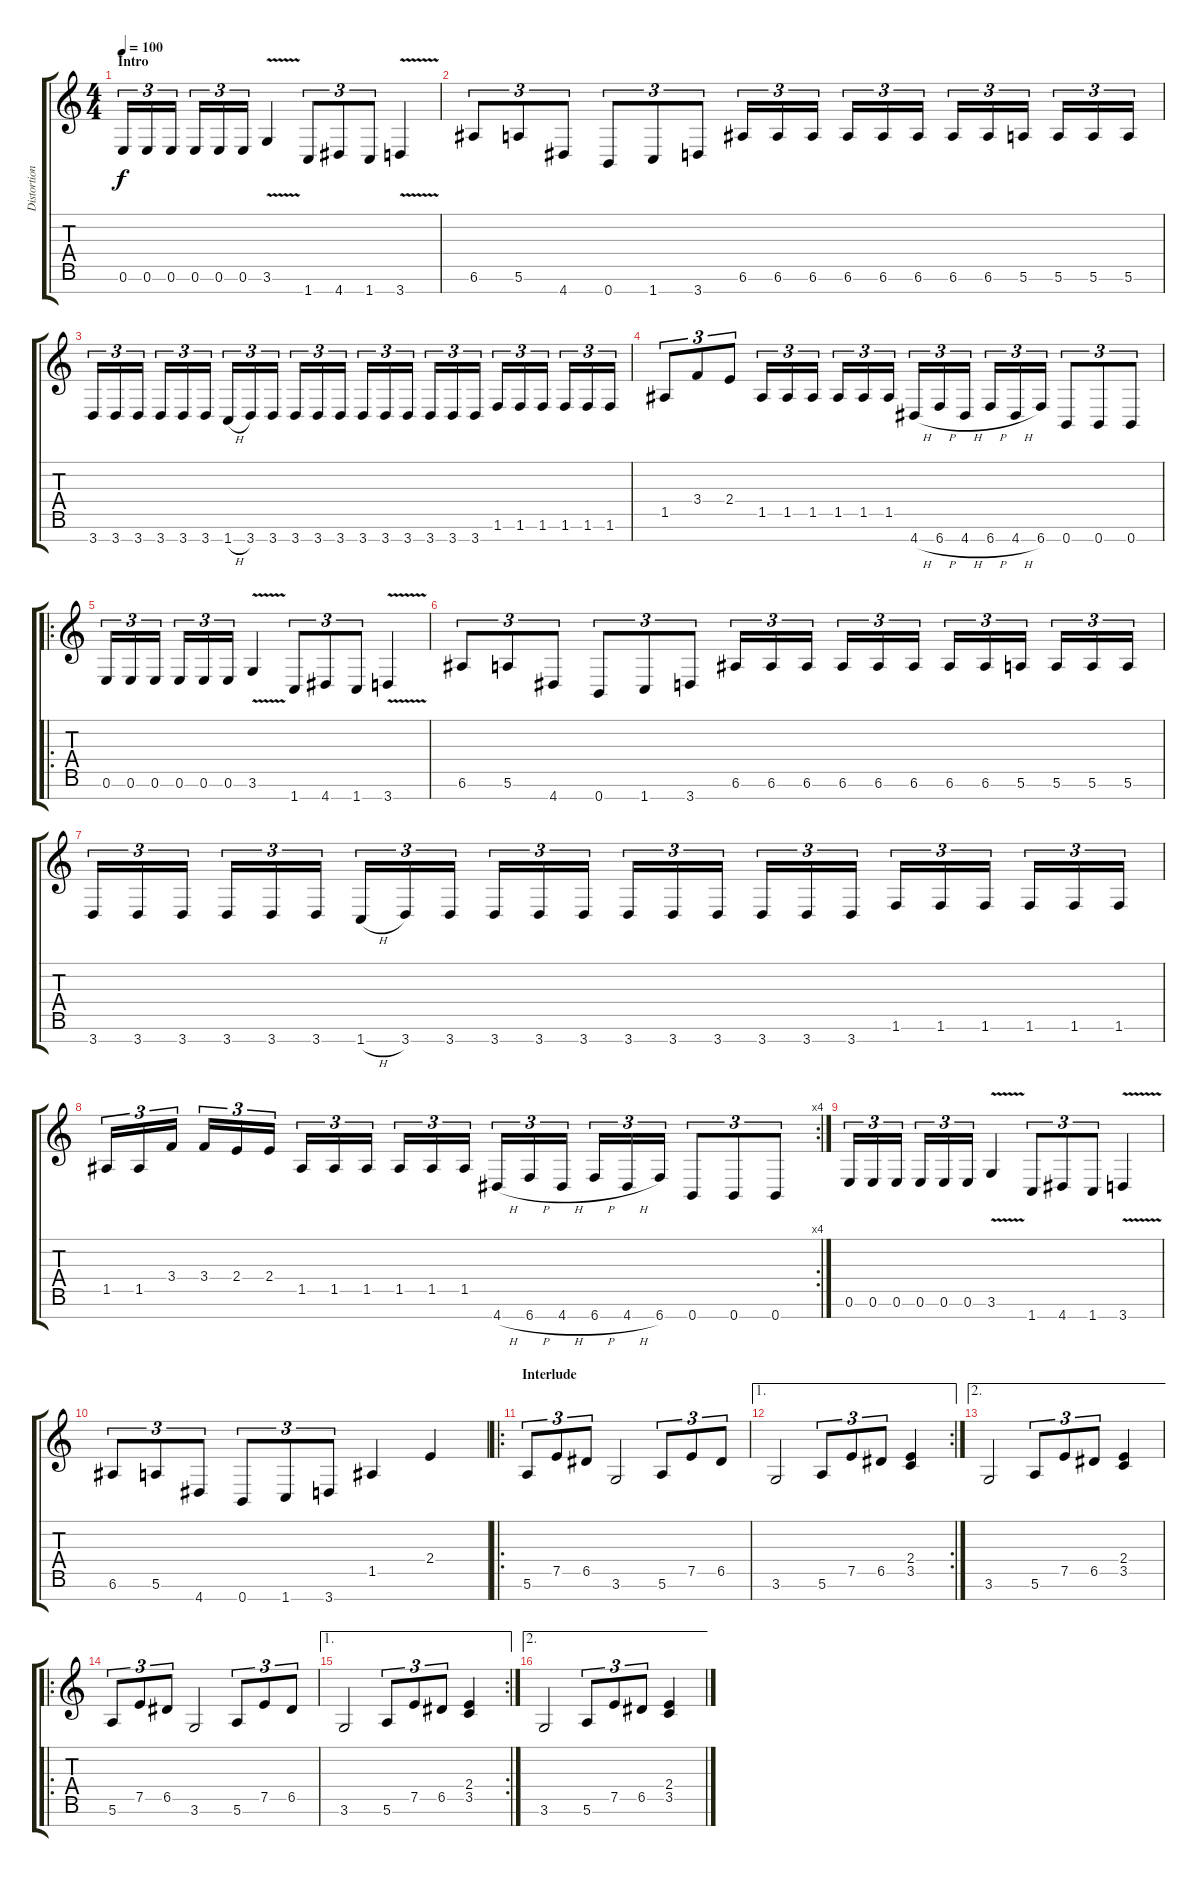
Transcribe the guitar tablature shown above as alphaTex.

\track ("Distortion Guitar" "Distortion") {instrument distortionguitar}
\staff {score tabs}
\tuning (E4 B3 G3 D3 A2 E2 B1) {hide}
\ts (4 4)
\section ("" "Intro")
\tempo 100
\clef g2
\ks c
0.6.16{tu (3 2) dy f instrument distortionguitar} 0.6.16{tu (3 2)} 0.6.16{tu (3 2)} 0.6.16{tu (3 2)} 0.6.16{tu (3 2)} 0.6.16{tu (3 2)} 3.6{v}.4 1.7.8{tu (3 2)} 4.7.8{tu (3 2)} 1.7.8{tu (3 2)} 3.7{v}.4 |
6.6.8{tu (3 2)} 5.6.8{tu (3 2)} 4.7.8{tu (3 2)} 0.7.8{tu (3 2)} 1.7.8{tu (3 2)} 3.7.8{tu (3 2)} 6.6.16{tu (3 2)} 6.6.16{tu (3 2)} 6.6.16{tu (3 2)} 6.6.16{tu (3 2)} 6.6.16{tu (3 2)} 6.6.16{tu (3 2)} 6.6.16{tu (3 2)} 6.6.16{tu (3 2)} 5.6.16{tu (3 2)} 5.6.16{tu (3 2)} 5.6.16{tu (3 2)} 5.6.16{tu (3 2)} |
3.7.16{tu (3 2)} 3.7.16{tu (3 2)} 3.7.16{tu (3 2)} 3.7.16{tu (3 2)} 3.7.16{tu (3 2)} 3.7.16{tu (3 2)} 1.7{h}.16{tu (3 2)} 3.7.16{tu (3 2)} 3.7.16{tu (3 2)} 3.7.16{tu (3 2)} 3.7.16{tu (3 2)} 3.7.16{tu (3 2)} 3.7.16{tu (3 2)} 3.7.16{tu (3 2)} 3.7.16{tu (3 2)} 3.7.16{tu (3 2)} 3.7.16{tu (3 2)} 3.7.16{tu (3 2)} 1.6.16{tu (3 2)} 1.6.16{tu (3 2)} 1.6.16{tu (3 2)} 1.6.16{tu (3 2)} 1.6.16{tu (3 2)} 1.6.16{tu (3 2)} |
1.5.8{tu (3 2)} 3.4.8{tu (3 2)} 2.4.8{tu (3 2)} 1.5.16{tu (3 2)} 1.5.16{tu (3 2)} 1.5.16{tu (3 2)} 1.5.16{tu (3 2)} 1.5.16{tu (3 2)} 1.5.16{tu (3 2)} 4.7{h}.16{tu (3 2)} 6.7{h}.16{tu (3 2)} 4.7{h}.16{tu (3 2)} 6.7{h}.16{tu (3 2)} 4.7{h}.16{tu (3 2)} 6.7.16{tu (3 2)} 0.7.8{tu (3 2)} 0.7.8{tu (3 2)} 0.7.8{tu (3 2)} |
\ro
0.6.16{tu (3 2)} 0.6.16{tu (3 2)} 0.6.16{tu (3 2)} 0.6.16{tu (3 2)} 0.6.16{tu (3 2)} 0.6.16{tu (3 2)} 3.6{v}.4 1.7.8{tu (3 2)} 4.7.8{tu (3 2)} 1.7.8{tu (3 2)} 3.7{v}.4 |
6.6.8{tu (3 2)} 5.6.8{tu (3 2)} 4.7.8{tu (3 2)} 0.7.8{tu (3 2)} 1.7.8{tu (3 2)} 3.7.8{tu (3 2)} 6.6.16{tu (3 2)} 6.6.16{tu (3 2)} 6.6.16{tu (3 2)} 6.6.16{tu (3 2)} 6.6.16{tu (3 2)} 6.6.16{tu (3 2)} 6.6.16{tu (3 2)} 6.6.16{tu (3 2)} 5.6.16{tu (3 2)} 5.6.16{tu (3 2)} 5.6.16{tu (3 2)} 5.6.16{tu (3 2)} |
3.7.16{tu (3 2)} 3.7.16{tu (3 2)} 3.7.16{tu (3 2)} 3.7.16{tu (3 2)} 3.7.16{tu (3 2)} 3.7.16{tu (3 2)} 1.7{h}.16{tu (3 2)} 3.7.16{tu (3 2)} 3.7.16{tu (3 2)} 3.7.16{tu (3 2)} 3.7.16{tu (3 2)} 3.7.16{tu (3 2)} 3.7.16{tu (3 2)} 3.7.16{tu (3 2)} 3.7.16{tu (3 2)} 3.7.16{tu (3 2)} 3.7.16{tu (3 2)} 3.7.16{tu (3 2)} 1.6.16{tu (3 2)} 1.6.16{tu (3 2)} 1.6.16{tu (3 2)} 1.6.16{tu (3 2)} 1.6.16{tu (3 2)} 1.6.16{tu (3 2)} |
\rc 4
1.5.16{tu (3 2)} 1.5.16{tu (3 2)} 3.4.16{tu (3 2)} 3.4.16{tu (3 2)} 2.4.16{tu (3 2)} 2.4.16{tu (3 2)} 1.5.16{tu (3 2)} 1.5.16{tu (3 2)} 1.5.16{tu (3 2)} 1.5.16{tu (3 2)} 1.5.16{tu (3 2)} 1.5.16{tu (3 2)} 4.7{h}.16{tu (3 2)} 6.7{h}.16{tu (3 2)} 4.7{h}.16{tu (3 2)} 6.7{h}.16{tu (3 2)} 4.7{h}.16{tu (3 2)} 6.7.16{tu (3 2)} 0.7.8{tu (3 2)} 0.7.8{tu (3 2)} 0.7.8{tu (3 2)} |
0.6.16{tu (3 2)} 0.6.16{tu (3 2)} 0.6.16{tu (3 2)} 0.6.16{tu (3 2)} 0.6.16{tu (3 2)} 0.6.16{tu (3 2)} 3.6{v}.4 1.7.8{tu (3 2)} 4.7.8{tu (3 2)} 1.7.8{tu (3 2)} 3.7{v}.4 |
6.6.8{tu (3 2)} 5.6.8{tu (3 2)} 4.7.8{tu (3 2)} 0.7.8{tu (3 2)} 1.7.8{tu (3 2)} 3.7.8{tu (3 2)} 1.5.4 2.4.4 |
\ro
\section ("" "Interlude")
5.6.8{tu (3 2)} 7.5.8{tu (3 2)} 6.5.8{tu (3 2)} 3.6.2 5.6.8{tu (3 2)} 7.5.8{tu (3 2)} 6.5.8{tu (3 2)} |
\ae 1
\rc 2
3.6.2 5.6.8{tu (3 2)} 7.5.8{tu (3 2)} 6.5.8{tu (3 2)} (2.4 3.5).4 |
\ae 2
3.6.2 5.6.8{tu (3 2)} 7.5.8{tu (3 2)} 6.5.8{tu (3 2)} (2.4 3.5).4 |
\ro
5.6.8{tu (3 2)} 7.5.8{tu (3 2)} 6.5.8{tu (3 2)} 3.6.2 5.6.8{tu (3 2)} 7.5.8{tu (3 2)} 6.5.8{tu (3 2)} |
\ae 1
\rc 2
3.6.2 5.6.8{tu (3 2)} 7.5.8{tu (3 2)} 6.5.8{tu (3 2)} (2.4 3.5).4 |
\ae 2
3.6.2 5.6.8{tu (3 2)} 7.5.8{tu (3 2)} 6.5.8{tu (3 2)} (2.4 3.5).4
